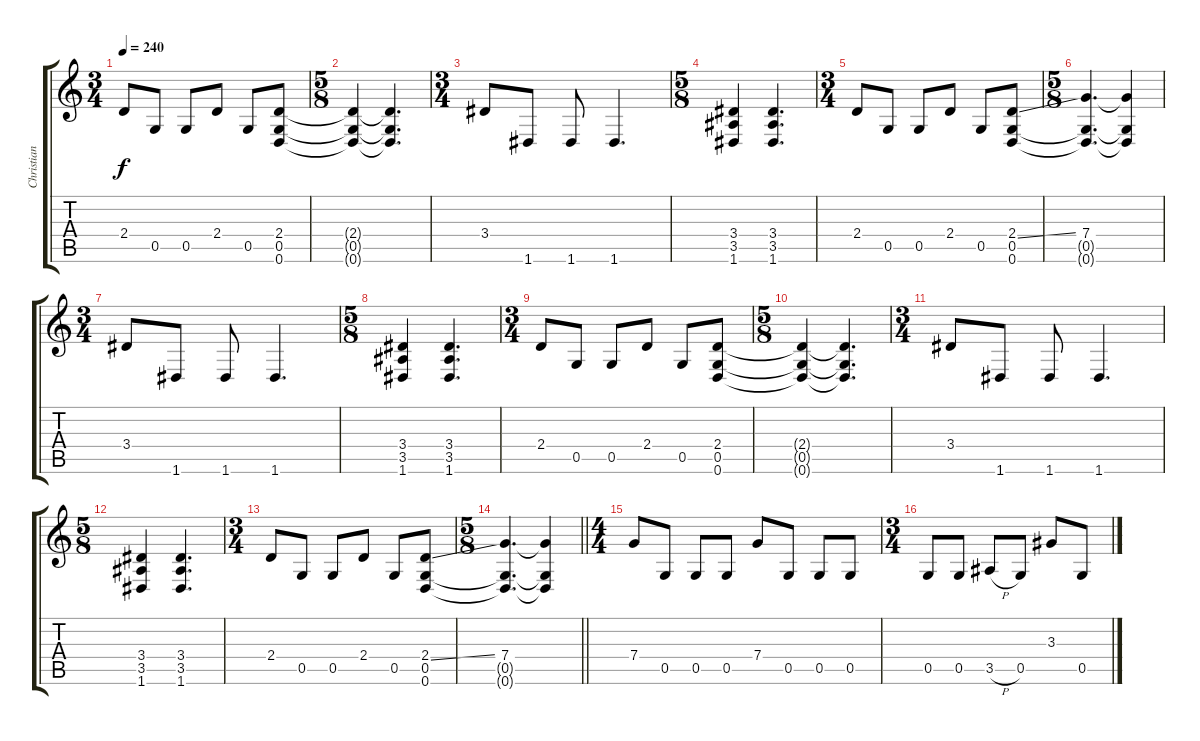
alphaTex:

\track ("Christian Muenzer" "Christian ") {instrument overdrivenguitar}
\staff {score tabs}
\tuning (D4 A3 F3 C3 G2 D2) {hide}
\ts (3 4)
\tempo 240
\clef g2
\ks c
2.4.8{dy f} 0.5.8 0.5.8 2.4.8 0.5.8 (2.4 0.5 0.6).8 |
\ts (5 8)
(2.4{t} 0.5{t} 0.6{t}).4 (2.4{t} 0.5{t} 0.6{t}).4{d} |
\ts (3 4)
3.4.8 1.6.8 1.6.8 1.6.4{d} |
\ts (5 8)
(3.4 3.5 1.6).4 (3.4 3.5 1.6).4{d} |
\ts (3 4)
2.4.8 0.5.8 0.5.8 2.4.8 0.5.8 (2.4{ss} 0.5 0.6).8 |
\ts (5 8)
(7.4 0.5{t} 0.6{t}).4{d} (7.4{t} 0.5{t} 0.6{t}).4 |
\ts (3 4)
3.4.8 1.6.8 1.6.8 1.6.4{d} |
\ts (5 8)
(3.4 3.5 1.6).4 (3.4 3.5 1.6).4{d} |
\ts (3 4)
2.4.8 0.5.8 0.5.8 2.4.8 0.5.8 (2.4 0.5 0.6).8 |
\ts (5 8)
(2.4{t} 0.5{t} 0.6{t}).4 (2.4{t} 0.5{t} 0.6{t}).4{d} |
\ts (3 4)
3.4.8 1.6.8 1.6.8 1.6.4{d} |
\ts (5 8)
(3.4 3.5 1.6).4 (3.4 3.5 1.6).4{d} |
\ts (3 4)
2.4.8 0.5.8 0.5.8 2.4.8 0.5.8 (2.4{ss} 0.5 0.6).8 |
\ts (5 8)
\barLineRight lightlight
(7.4 0.5{t} 0.6{t}).4{d} (7.4{t} 0.5{t} 0.6{t}).4 |
\ts (4 4)
7.4.8 0.5.8 0.5.8 0.5.8 7.4.8 0.5.8 0.5.8 0.5.8 |
\ts (3 4)
0.5.8 0.5.8 3.5{h}.8 0.5.8 3.3.8 0.5.8
